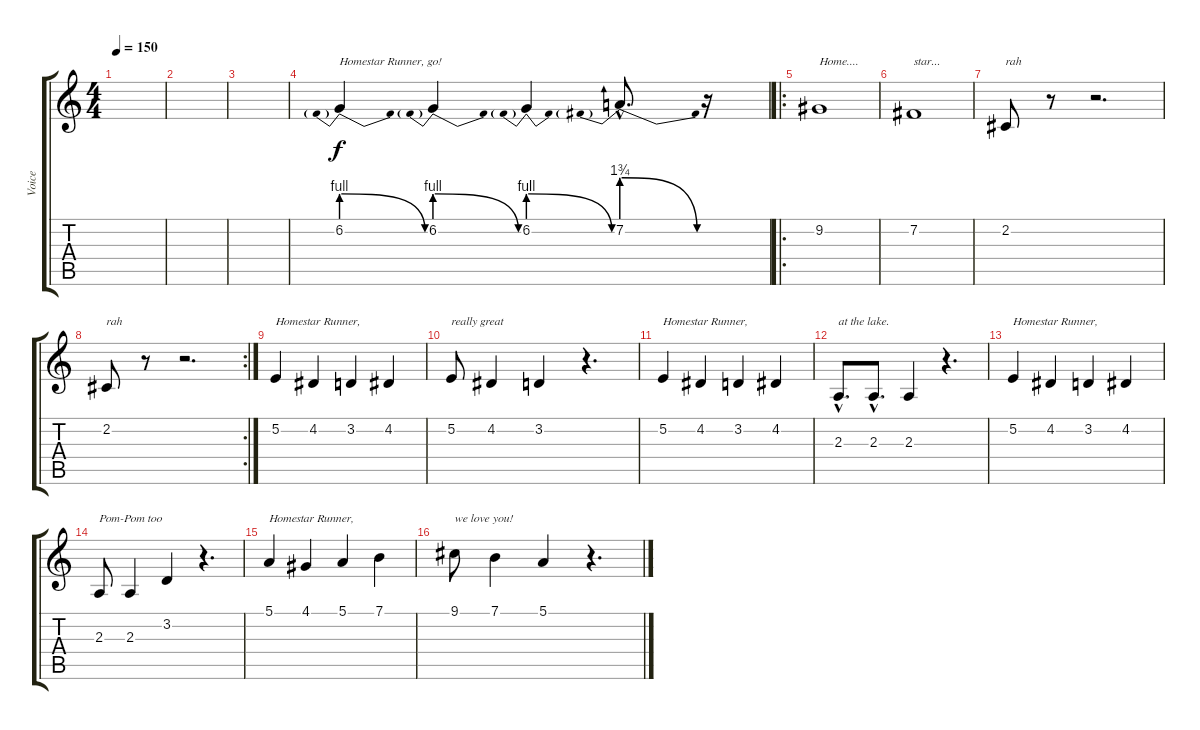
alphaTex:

\track ("Voice" "Voice") {instrument clarinet}
\staff {score tabs}
\tuning (E4 B3 G3 D3 A2 E2) {hide}
\ts (4 4)
\tempo 150
\clef g2
\ks c
|
|
|
6.2{be (prebendrelease 0 4 60 0)}.4{txt "Homestar Runner, go!"} 6.2{be (prebendrelease 0 4 60 0)}.4 6.2{be (prebendrelease 0 4 60 0)}.4 7.2{be (prebendrelease 0 7 60 0) hac}.8{d} r.16 |
\ro
9.2.1{txt "Home...."} |
7.2.1{txt "star..."} |
2.2.8{txt "rah"} r.8 r.2{d} |
\rc 2
2.2.8{txt "rah"} r.8 r.2{d} |
\section ("" " ")
5.2.4{txt "Homestar Runner,"} 4.2.4 3.2.4 4.2.4 |
5.2.8{txt "really great"} 4.2.4 3.2.4 r.4{d} |
5.2.4{txt "Homestar Runner,"} 4.2.4 3.2.4 4.2.4 |
2.3{hac}.8{d txt "at the lake."} 2.3{hac}.8{d} 2.3.4 r.4{d} |
5.2.4{txt "Homestar Runner,"} 4.2.4 3.2.4 4.2.4 |
2.3.8{txt "Pom-Pom too"} 2.3.4 3.2.4 r.4{d} |
5.1.4{txt "Homestar Runner,"} 4.1.4 5.1.4 7.1.4 |
9.1.8{txt "we love you!"} 7.1.4 5.1.4 r.4{d}
